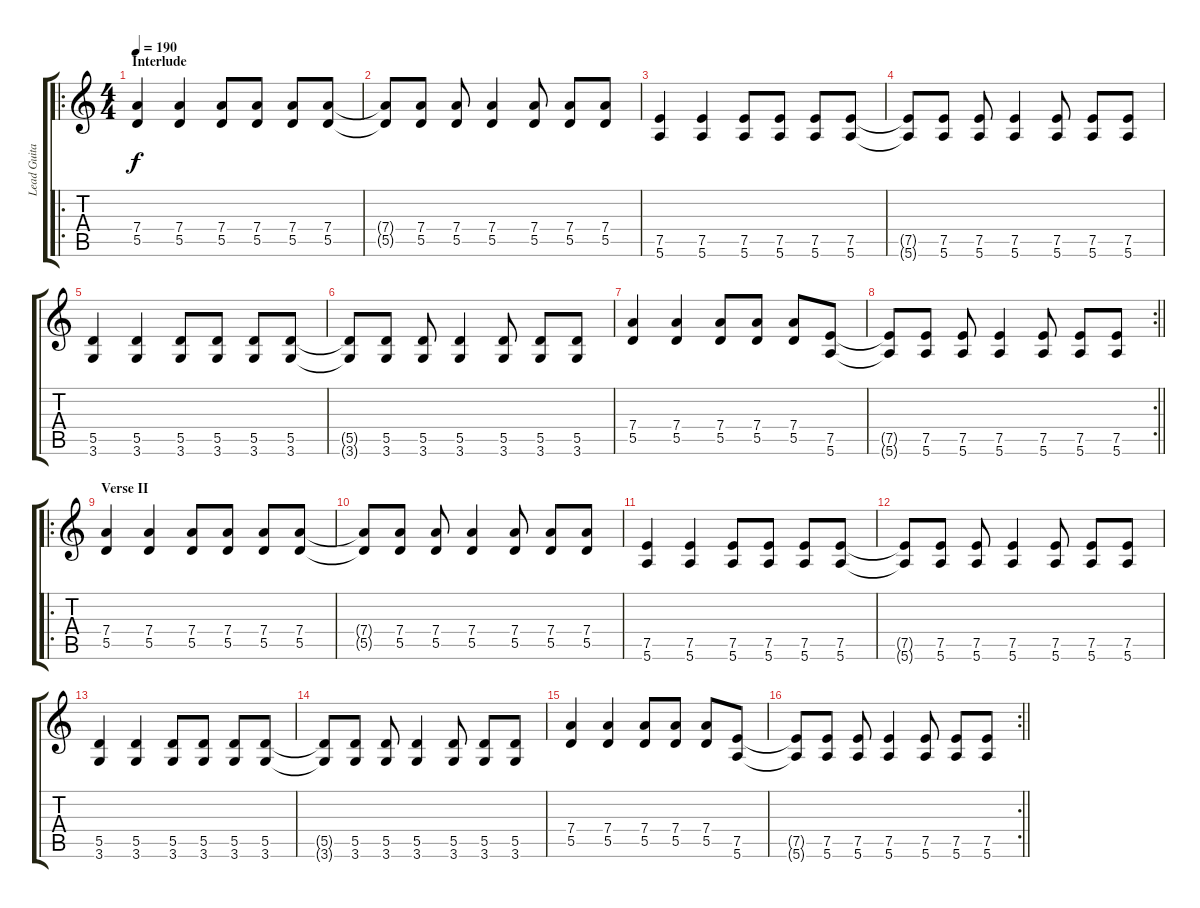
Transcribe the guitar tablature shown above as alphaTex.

\track ("Lead Guitar" "Lead Guita") {instrument distortionguitar}
\staff {score tabs}
\tuning (E4 B3 G3 D3 A2 E2) {hide}
\ro
\ts (4 4)
\section ("" "Interlude")
\tempo 190
\clef g2
\ks c
(7.4 5.5).4{dy f} (7.4 5.5).4 (7.4 5.5).8 (7.4 5.5).8 (7.4 5.5).8 (7.4 5.5).8 |
(7.4{t} 5.5{t}).8 (7.4 5.5).8 (7.4 5.5).8 (7.4 5.5).4 (7.4 5.5).8 (7.4 5.5).8 (7.4 5.5).8 |
(7.5 5.6).4 (7.5 5.6).4 (7.5 5.6).8 (7.5 5.6).8 (7.5 5.6).8 (7.5 5.6).8 |
(7.5{t} 5.6{t}).8 (7.5 5.6).8 (7.5 5.6).8 (7.5 5.6).4 (7.5 5.6).8 (7.5 5.6).8 (7.5 5.6).8 |
(5.5 3.6).4 (5.5 3.6).4 (5.5 3.6).8 (5.5 3.6).8 (5.5 3.6).8 (5.5 3.6).8 |
(5.5{t} 3.6{t}).8 (5.5 3.6).8 (5.5 3.6).8 (5.5 3.6).4 (5.5 3.6).8 (5.5 3.6).8 (5.5 3.6).8 |
(7.4 5.5).4 (7.4 5.5).4 (7.4 5.5).8 (7.4 5.5).8 (7.4 5.5).8 (7.5 5.6).8 |
\rc 2
\barLineRight lightlight
(7.5{t} 5.6{t}).8 (7.5 5.6).8 (7.5 5.6).8 (7.5 5.6).4 (7.5 5.6).8 (7.5 5.6).8 (7.5 5.6).8 |
\ro
\section ("" "Verse II")
(7.4 5.5).4 (7.4 5.5).4 (7.4 5.5).8 (7.4 5.5).8 (7.4 5.5).8 (7.4 5.5).8 |
(7.4{t} 5.5{t}).8 (7.4 5.5).8 (7.4 5.5).8 (7.4 5.5).4 (7.4 5.5).8 (7.4 5.5).8 (7.4 5.5).8 |
(7.5 5.6).4 (7.5 5.6).4 (7.5 5.6).8 (7.5 5.6).8 (7.5 5.6).8 (7.5 5.6).8 |
(7.5{t} 5.6{t}).8 (7.5 5.6).8 (7.5 5.6).8 (7.5 5.6).4 (7.5 5.6).8 (7.5 5.6).8 (7.5 5.6).8 |
(5.5 3.6).4 (5.5 3.6).4 (5.5 3.6).8 (5.5 3.6).8 (5.5 3.6).8 (5.5 3.6).8 |
(5.5{t} 3.6{t}).8 (5.5 3.6).8 (5.5 3.6).8 (5.5 3.6).4 (5.5 3.6).8 (5.5 3.6).8 (5.5 3.6).8 |
(7.4 5.5).4 (7.4 5.5).4 (7.4 5.5).8 (7.4 5.5).8 (7.4 5.5).8 (7.5 5.6).8 |
\rc 2
\barLineRight lightlight
(7.5{t} 5.6{t}).8 (7.5 5.6).8 (7.5 5.6).8 (7.5 5.6).4 (7.5 5.6).8 (7.5 5.6).8 (7.5 5.6).8
